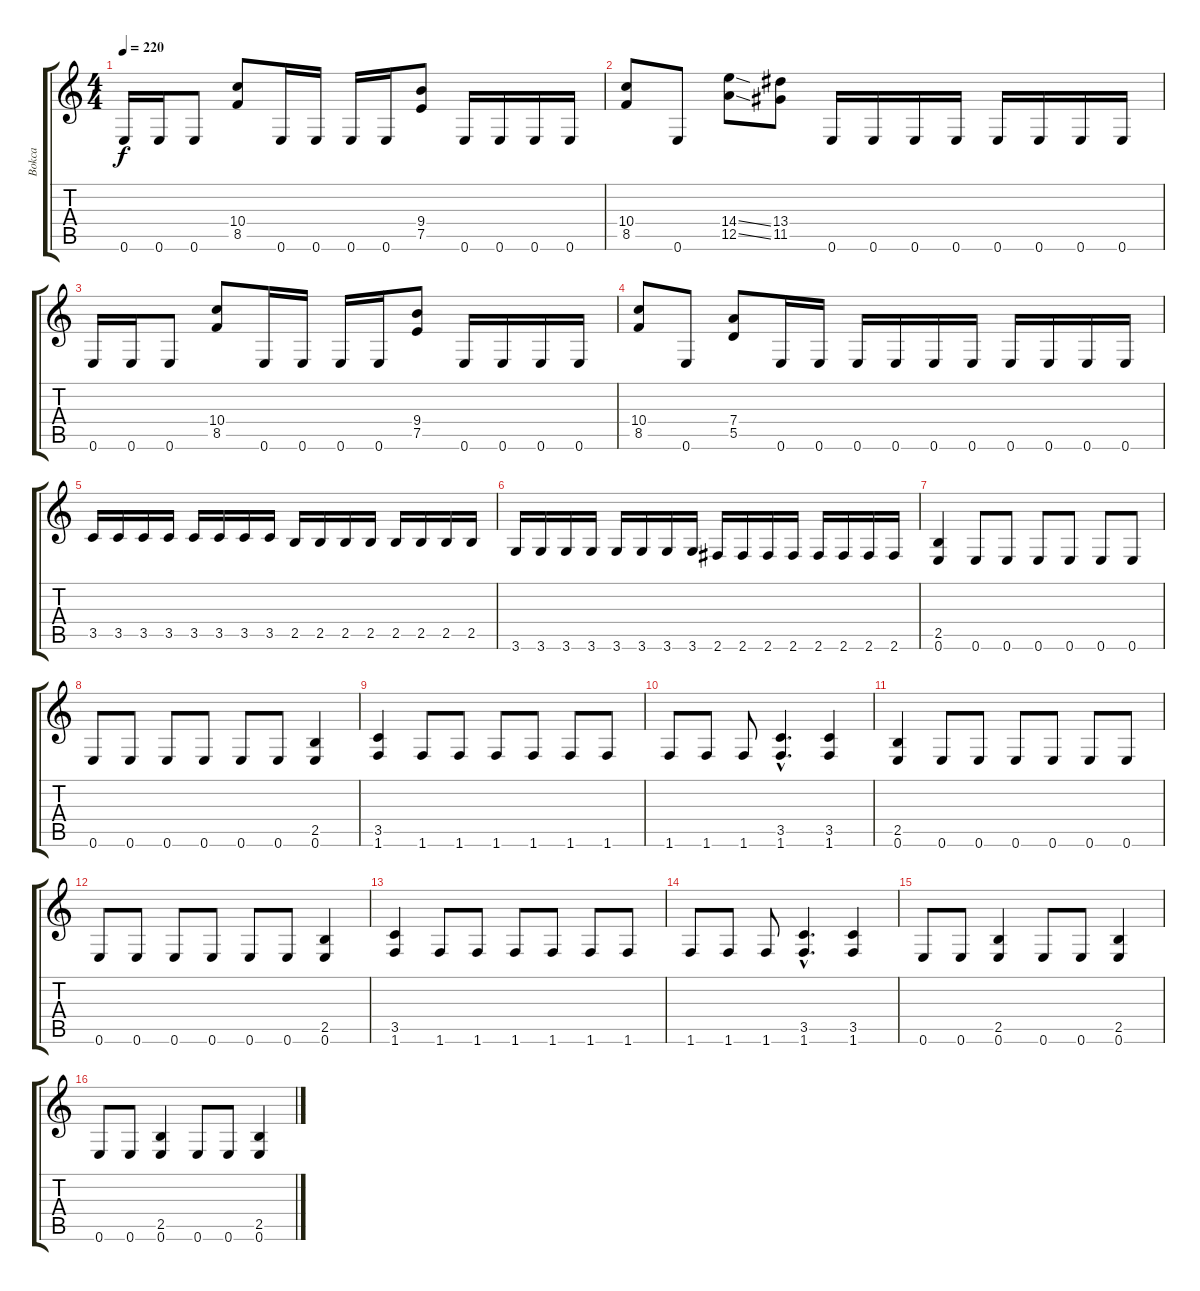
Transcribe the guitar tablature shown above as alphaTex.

\track ("Bokca" "Bokca") {instrument distortionguitar}
\staff {score tabs}
\tuning (E4 B3 G3 D3 A2 E2) {hide}
\ts (4 4)
\tempo 220
\clef g2
\ks c
0.6.16{dy f} 0.6.16 0.6.8 (10.4 8.5).8 0.6.16 0.6.16 0.6.16 0.6.16 (9.4 7.5).8 0.6.16 0.6.16 0.6.16 0.6.16 |
(10.4 8.5).8 0.6.8 (14.4{ss} 12.5{ss}).8 (13.4 11.5).8 0.6.16 0.6.16 0.6.16 0.6.16 0.6.16 0.6.16 0.6.16 0.6.16 |
0.6.16 0.6.16 0.6.8 (10.4 8.5).8 0.6.16 0.6.16 0.6.16 0.6.16 (9.4 7.5).8 0.6.16 0.6.16 0.6.16 0.6.16 |
(10.4 8.5).8 0.6.8 (7.4 5.5).8 0.6.16 0.6.16 0.6.16 0.6.16 0.6.16 0.6.16 0.6.16 0.6.16 0.6.16 0.6.16 |
3.5.16 3.5.16 3.5.16 3.5.16 3.5.16 3.5.16 3.5.16 3.5.16 2.5.16 2.5.16 2.5.16 2.5.16 2.5.16 2.5.16 2.5.16 2.5.16 |
3.6.16 3.6.16 3.6.16 3.6.16 3.6.16 3.6.16 3.6.16 3.6.16 2.6.16 2.6.16 2.6.16 2.6.16 2.6.16 2.6.16 2.6.16 2.6.16 |
(2.5 0.6).4 0.6.8 0.6.8 0.6.8 0.6.8 0.6.8 0.6.8 |
0.6.8 0.6.8 0.6.8 0.6.8 0.6.8 0.6.8 (2.5 0.6).4 |
(3.5 1.6).4 1.6.8 1.6.8 1.6.8 1.6.8 1.6.8 1.6.8 |
1.6.8 1.6.8 1.6.8 (3.5{hac} 1.6{hac}).4{d} (3.5 1.6).4 |
(2.5 0.6).4 0.6.8 0.6.8 0.6.8 0.6.8 0.6.8 0.6.8 |
0.6.8 0.6.8 0.6.8 0.6.8 0.6.8 0.6.8 (2.5 0.6).4 |
(3.5 1.6).4 1.6.8 1.6.8 1.6.8 1.6.8 1.6.8 1.6.8 |
1.6.8 1.6.8 1.6.8 (3.5{hac} 1.6{hac}).4{d} (3.5 1.6).4 |
0.6.8 0.6.8 (2.5 0.6).4 0.6.8 0.6.8 (2.5 0.6).4 |
0.6.8 0.6.8 (2.5 0.6).4 0.6.8 0.6.8 (2.5 0.6).4
